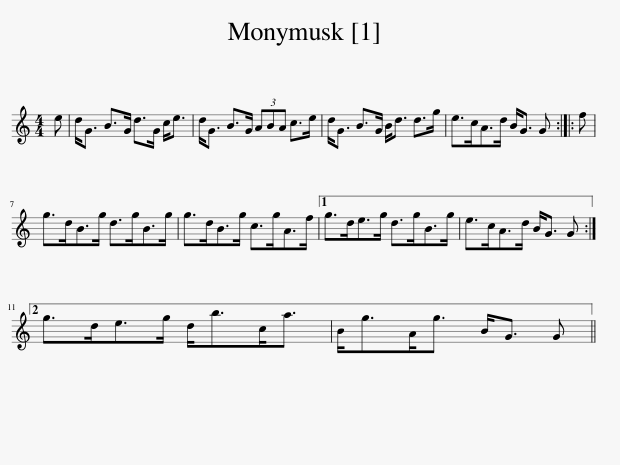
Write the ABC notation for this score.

X:1
L:1/8
M:4/4
I:linebreak $
K:C
V:1 treble
V:1
 e | d<G B>G d>G c<e | d<G B>G (3ABA c>e | d<G B>G B<d d>g | e>cA>d B<G G :: %5
 f |$ g>dB>g d>gB>g | g>dB>g c>gA>f |1 g>de>g d>gB>g | e>cA>d B<G G :|2$ %10
 g>de>g d<bc<a | B<gA<g B<G G || %12
